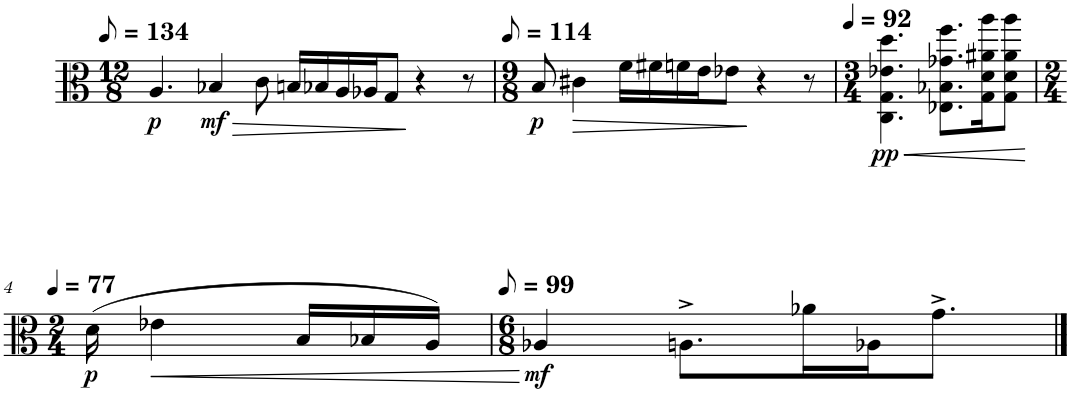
**kern	**dynam
*part1	*part1
*staff1	*staff1
*I"Viola	*
*I'Vla.	*
*clefC3	*
*k[]	*
*M12/8	*
*MM67	*
=1	=1
!	!LO:DY:b
4.A/	p
!	!LO:DY:b
4B-X/	mf
!	!LO:HP:b
8c\	>
16Bn/LL	.
16B-X/	.
16A/	.
16A-X/J	.
8G/J	.
4r	]
8r	.
=2	=2
*M9/8	*
*MM57	*
!	!LO:DY:b
8B/	p
!	!LO:HP:b
4c#X\	>
16f\LL	.
16f#X\	.
16fn\	.
16e\J	.
8e-X\J	.
4r	]
8r	.
=3	=3
*M3/4	*
*MM92	*
!	!LO:HP:b
!	!LO:DY:n=1:b
4.C\ 4.G\ 4.e-X\ 4.dd\	< pp
8.E-X\ 8.B-X\ 8.g-X\ 8.ff\L	.
16G\ 16d\ 16a#X\ 16aa\K	.
8G\ 8d\ 8a#\ 8aa\J	.
.	[
!!LO:LB:g=z
=4	=4
*M2/4	*
*MM77	*
!	!LO:DY:b
(16d\	p
!	!LO:HP:b
4e-X\	<
16B/LL	.
16B-X/	.
16A/JJ)	.
.	[
=5	=5
*M6/8	*
*MM50	*
!	!LO:DY:b
4A-X/	mf
8.An^\L	.
16a-X\L	.
16A-X\J	.
8.g^\J	.
==	==
*-	*-
